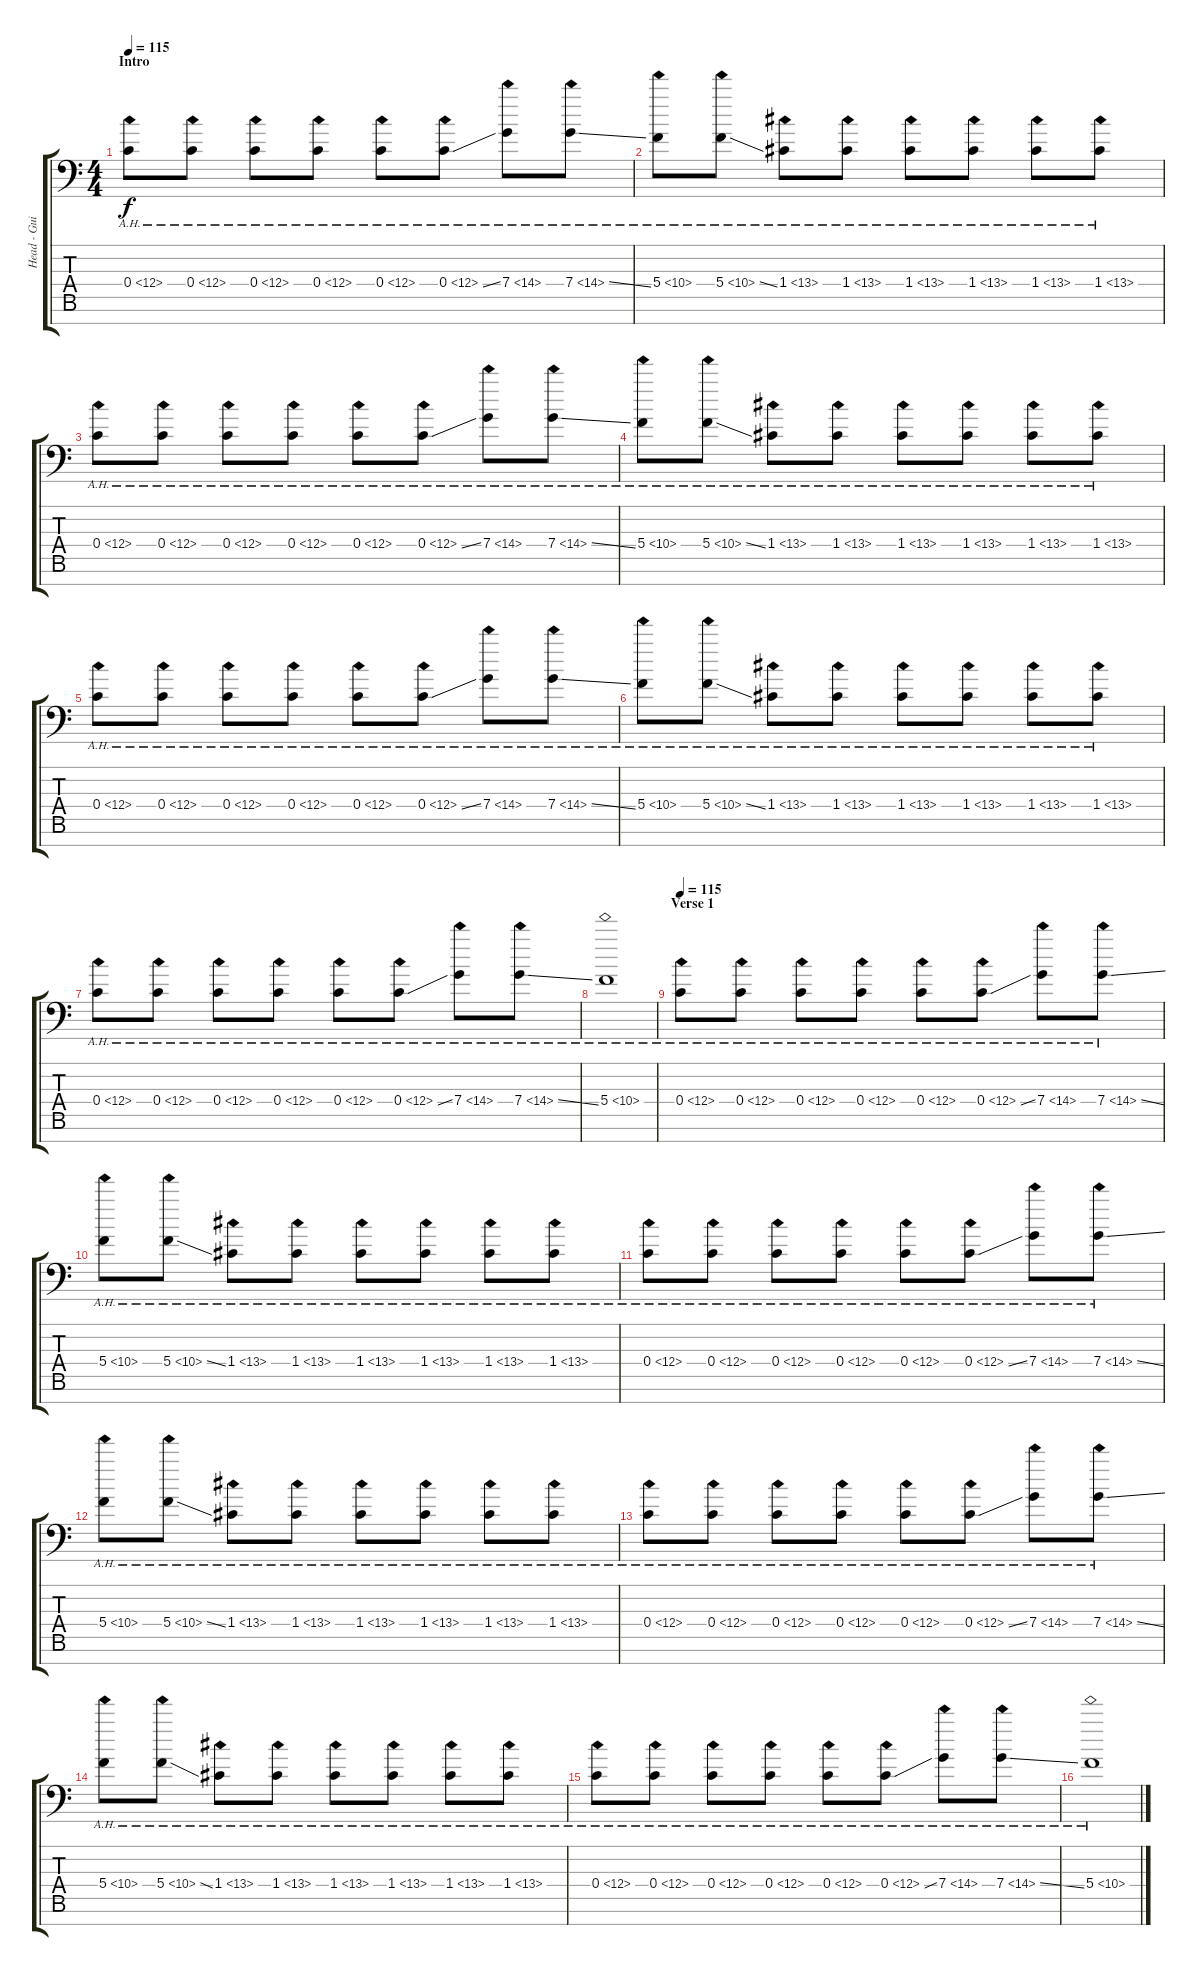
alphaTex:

\track ("Head - Guitar" "Head - Gui") {instrument electricguitarclean}
\staff {score tabs}
\tuning (D4 A3 F3 C3 G2 D2 A1) {hide}
\ts (4 4)
\section ("" "Intro")
\tempo 115
\clef f4
\ks c
0.4{ah 12}.8{dy f volume 10 balance 8 instrument distortionguitar} 0.4{ah 12}.8 0.4{ah 12}.8 0.4{ah 12}.8 0.4{ah 12}.8 0.4{ah 12 ss}.8 7.4{ah 7}.8 7.4{ah 7 ss}.8 |
5.4{ah 5}.8 5.4{ah 5 ss}.8 1.4{ah 12}.8 1.4{ah 12}.8 1.4{ah 12}.8 1.4{ah 12}.8 1.4{ah 12}.8 1.4{ah 12}.8 |
0.4{ah 12}.8 0.4{ah 12}.8 0.4{ah 12}.8 0.4{ah 12}.8 0.4{ah 12}.8 0.4{ah 12 ss}.8 7.4{ah 7}.8 7.4{ah 7 ss}.8 |
5.4{ah 5}.8 5.4{ah 5 ss}.8 1.4{ah 12}.8 1.4{ah 12}.8 1.4{ah 12}.8 1.4{ah 12}.8 1.4{ah 12}.8 1.4{ah 12}.8 |
0.4{ah 12}.8 0.4{ah 12}.8 0.4{ah 12}.8 0.4{ah 12}.8 0.4{ah 12}.8 0.4{ah 12 ss}.8 7.4{ah 7}.8 7.4{ah 7 ss}.8 |
5.4{ah 5}.8 5.4{ah 5 ss}.8 1.4{ah 12}.8 1.4{ah 12}.8 1.4{ah 12}.8 1.4{ah 12}.8 1.4{ah 12}.8 1.4{ah 12}.8 |
0.4{ah 12}.8 0.4{ah 12}.8 0.4{ah 12}.8 0.4{ah 12}.8 0.4{ah 12}.8 0.4{ah 12 ss}.8 7.4{ah 7}.8 7.4{ah 7 ss}.8 |
5.4{ah 5}.1 |
\section ("" "Verse 1")
\tempo 115
0.4{ah 12}.8{volume 10} 0.4{ah 12}.8 0.4{ah 12}.8 0.4{ah 12}.8 0.4{ah 12}.8 0.4{ah 12 ss}.8 7.4{ah 7}.8 7.4{ah 7 ss}.8 |
5.4{ah 5}.8 5.4{ah 5 ss}.8 1.4{ah 12}.8 1.4{ah 12}.8 1.4{ah 12}.8 1.4{ah 12}.8 1.4{ah 12}.8 1.4{ah 12}.8 |
0.4{ah 12}.8 0.4{ah 12}.8 0.4{ah 12}.8 0.4{ah 12}.8 0.4{ah 12}.8 0.4{ah 12 ss}.8 7.4{ah 7}.8 7.4{ah 7 ss}.8 |
5.4{ah 5}.8 5.4{ah 5 ss}.8 1.4{ah 12}.8 1.4{ah 12}.8 1.4{ah 12}.8 1.4{ah 12}.8 1.4{ah 12}.8 1.4{ah 12}.8 |
0.4{ah 12}.8 0.4{ah 12}.8 0.4{ah 12}.8 0.4{ah 12}.8 0.4{ah 12}.8 0.4{ah 12 ss}.8 7.4{ah 7}.8 7.4{ah 7 ss}.8 |
5.4{ah 5}.8 5.4{ah 5 ss}.8 1.4{ah 12}.8 1.4{ah 12}.8 1.4{ah 12}.8 1.4{ah 12}.8 1.4{ah 12}.8 1.4{ah 12}.8 |
0.4{ah 12}.8 0.4{ah 12}.8 0.4{ah 12}.8 0.4{ah 12}.8 0.4{ah 12}.8 0.4{ah 12 ss}.8 7.4{ah 7}.8 7.4{ah 7 ss}.8 |
5.4{ah 5}.1
